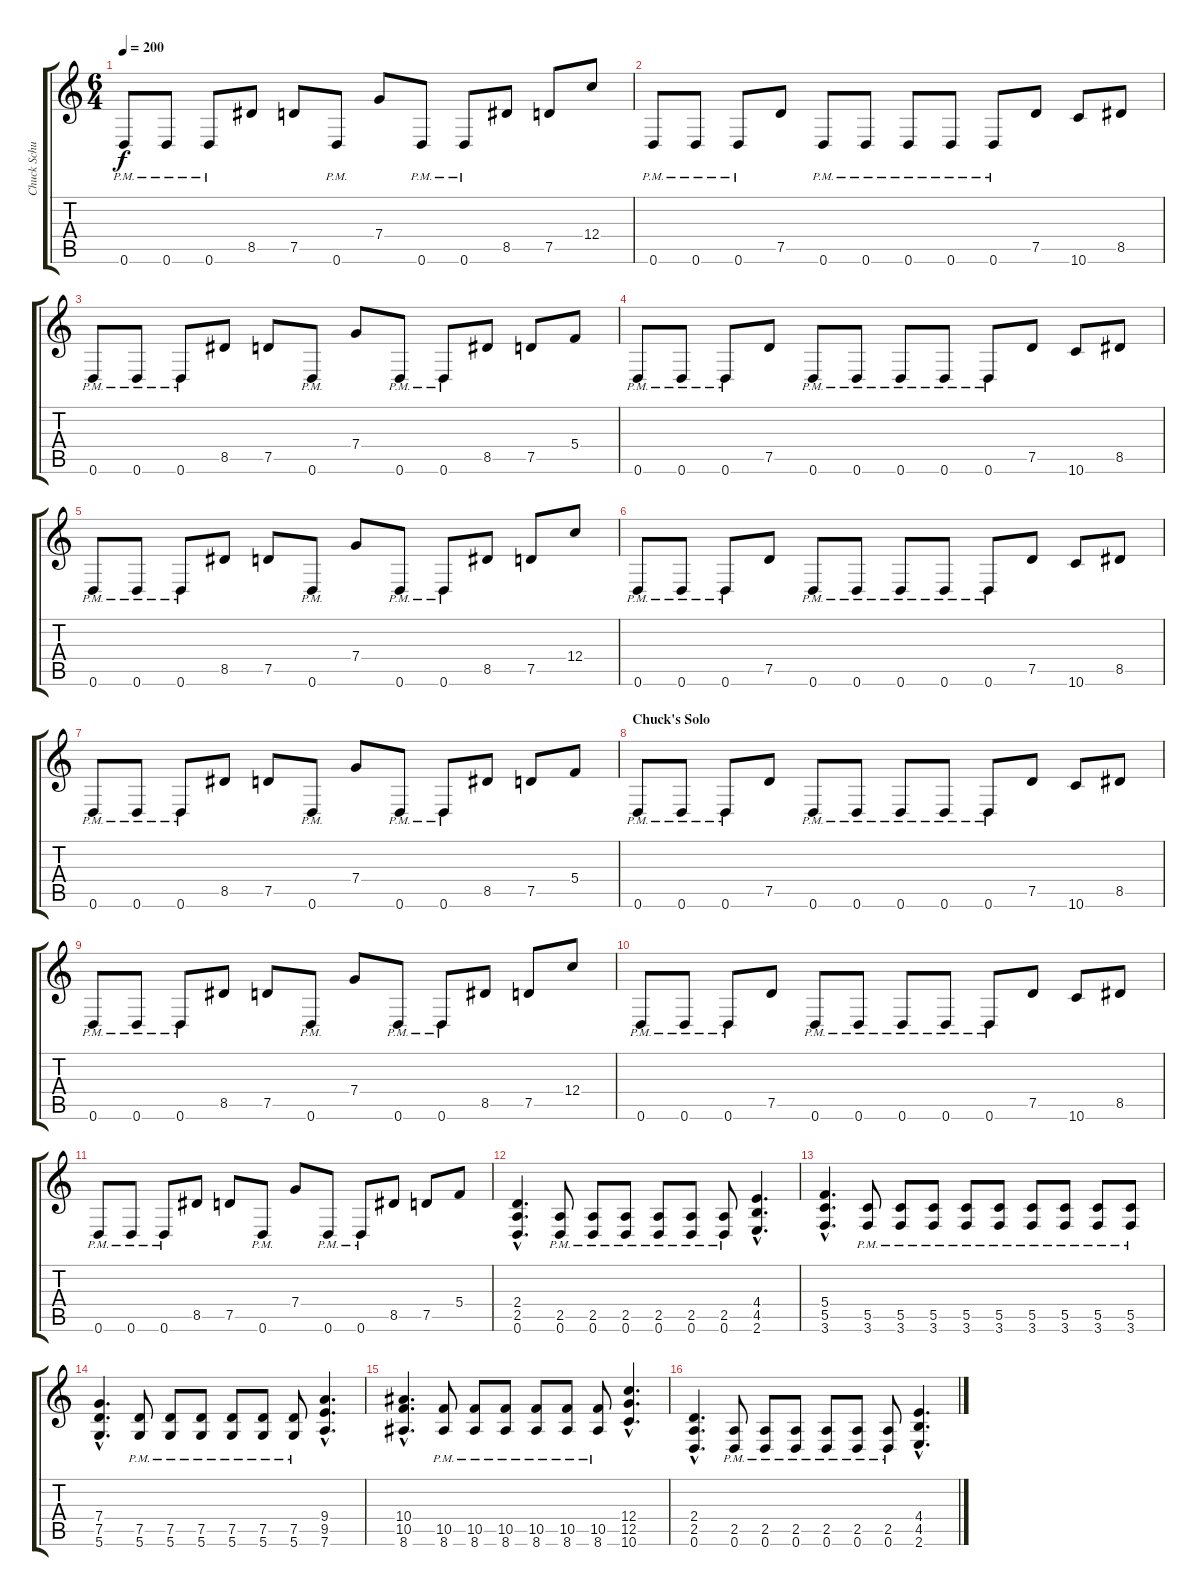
\track ("Chuck Schuldiner" "Chuck Schu") {instrument distortionguitar}
\staff {score tabs}
\tuning (D4 A3 F3 C3 G2 D2) {hide}
\ts (6 4)
\tempo 200
\clef g2
\ks c
0.6{pm}.8{dy f} 0.6{pm}.8 0.6{pm}.8 8.5.8 7.5.8 0.6{pm}.8 7.4.8 0.6{pm}.8 0.6{pm}.8 8.5.8 7.5.8 12.4.8 |
0.6{pm}.8 0.6{pm}.8 0.6{pm}.8 7.5.8 0.6{pm}.8 0.6{pm}.8 0.6{pm}.8 0.6{pm}.8 0.6{pm}.8 7.5.8 10.6.8 8.5.8 |
0.6{pm}.8 0.6{pm}.8 0.6{pm}.8 8.5.8 7.5.8 0.6{pm}.8 7.4.8 0.6{pm}.8 0.6{pm}.8 8.5.8 7.5.8 5.4.8 |
0.6{pm}.8 0.6{pm}.8 0.6{pm}.8 7.5.8 0.6{pm}.8 0.6{pm}.8 0.6{pm}.8 0.6{pm}.8 0.6{pm}.8 7.5.8 10.6.8 8.5.8 |
0.6{pm}.8 0.6{pm}.8 0.6{pm}.8 8.5.8 7.5.8 0.6{pm}.8 7.4.8 0.6{pm}.8 0.6{pm}.8 8.5.8 7.5.8 12.4.8 |
0.6{pm}.8 0.6{pm}.8 0.6{pm}.8 7.5.8 0.6{pm}.8 0.6{pm}.8 0.6{pm}.8 0.6{pm}.8 0.6{pm}.8 7.5.8 10.6.8 8.5.8 |
0.6{pm}.8 0.6{pm}.8 0.6{pm}.8 8.5.8 7.5.8 0.6{pm}.8 7.4.8 0.6{pm}.8 0.6{pm}.8 8.5.8 7.5.8 5.4.8 |
\section ("" "Chuck's Solo")
0.6{pm}.8 0.6{pm}.8 0.6{pm}.8 7.5.8 0.6{pm}.8 0.6{pm}.8 0.6{pm}.8 0.6{pm}.8 0.6{pm}.8 7.5.8 10.6.8 8.5.8 |
0.6{pm}.8 0.6{pm}.8 0.6{pm}.8 8.5.8 7.5.8 0.6{pm}.8 7.4.8 0.6{pm}.8 0.6{pm}.8 8.5.8 7.5.8 12.4.8 |
0.6{pm}.8 0.6{pm}.8 0.6{pm}.8 7.5.8 0.6{pm}.8 0.6{pm}.8 0.6{pm}.8 0.6{pm}.8 0.6{pm}.8 7.5.8 10.6.8 8.5.8 |
0.6{pm}.8 0.6{pm}.8 0.6{pm}.8 8.5.8 7.5.8 0.6{pm}.8 7.4.8 0.6{pm}.8 0.6{pm}.8 8.5.8 7.5.8 5.4.8 |
(2.4{hac} 2.5{hac} 0.6{hac}).4{d} (2.5{pm} 0.6{pm}).8 (2.5{pm} 0.6{pm}).8 (2.5{pm} 0.6{pm}).8 (2.5{pm} 0.6{pm}).8 (2.5{pm} 0.6{pm}).8 (2.5{pm} 0.6{pm}).8 (4.4{hac} 4.5{hac} 2.6{hac}).4{d} |
(5.4{hac} 5.5{hac} 3.6{hac}).4{d} (5.5{pm} 3.6{pm}).8 (5.5{pm} 3.6{pm}).8 (5.5{pm} 3.6{pm}).8 (5.5{pm} 3.6{pm}).8 (5.5{pm} 3.6{pm}).8 (5.5{pm} 3.6{pm}).8 (5.5{pm} 3.6{pm}).8 (5.5{pm} 3.6{pm}).8 (5.5{pm} 3.6{pm}).8 |
(7.4{hac} 7.5{hac} 5.6{hac}).4{d} (7.5{pm} 5.6{pm}).8 (7.5{pm} 5.6{pm}).8 (7.5{pm} 5.6{pm}).8 (7.5{pm} 5.6{pm}).8 (7.5{pm} 5.6{pm}).8 (7.5{pm} 5.6{pm}).8 (9.4{hac} 9.5{hac} 7.6{hac}).4{d} |
(10.4{hac} 10.5{hac} 8.6{hac}).4{d} (10.5{pm} 8.6{pm}).8 (10.5{pm} 8.6{pm}).8 (10.5{pm} 8.6{pm}).8 (10.5{pm} 8.6{pm}).8 (10.5{pm} 8.6{pm}).8 (10.5{pm} 8.6{pm}).8 (12.4{hac} 12.5{hac} 10.6{hac}).4{d} |
(2.4{hac} 2.5{hac} 0.6{hac}).4{d} (2.5{pm} 0.6{pm}).8 (2.5{pm} 0.6{pm}).8 (2.5{pm} 0.6{pm}).8 (2.5{pm} 0.6{pm}).8 (2.5{pm} 0.6{pm}).8 (2.5{pm} 0.6{pm}).8 (4.4{hac} 4.5{hac} 2.6{hac}).4{d}
